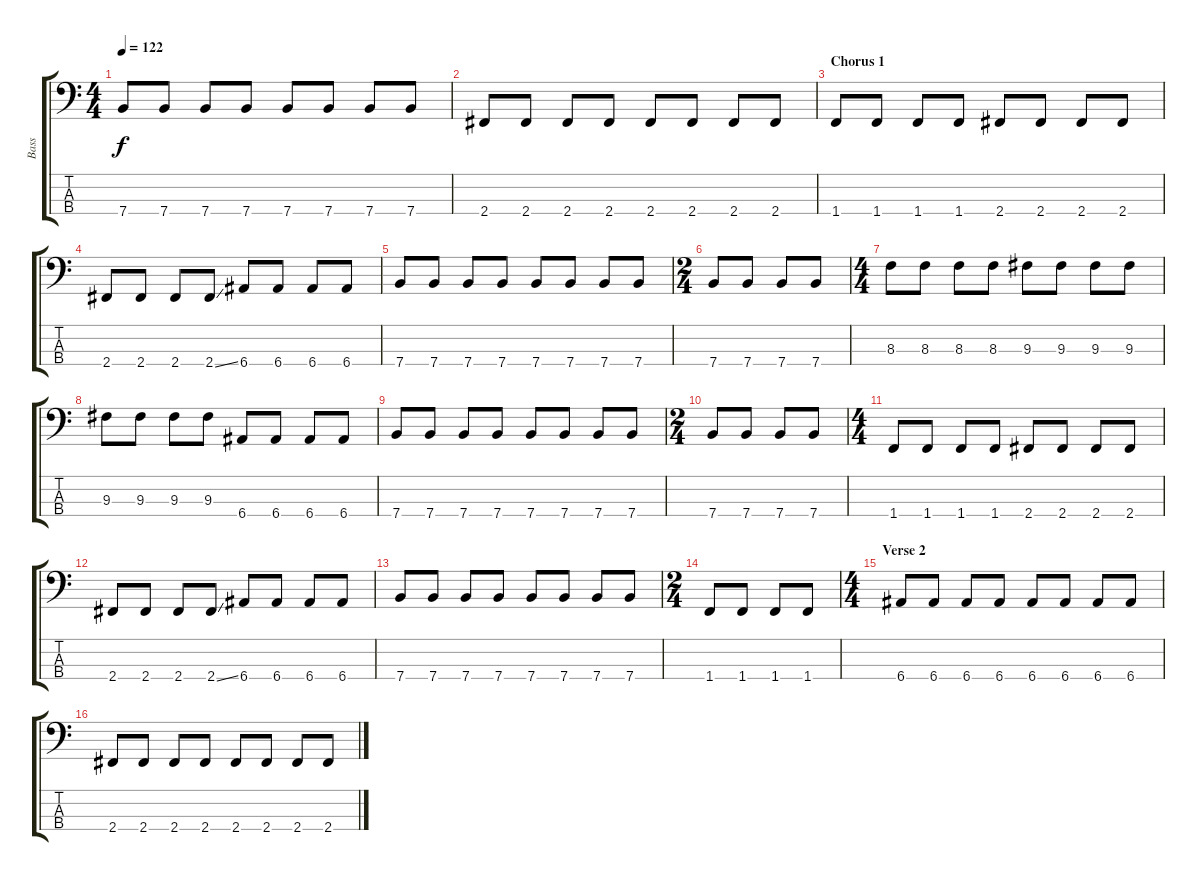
\track ("Bass" "Bass") {instrument electricbassfinger}
\staff {score tabs}
\tuning (G2 D2 A1 E1) {hide}
\ts (4 4)
\tempo 122
\clef f4
\ks c
7.4.8{dy f} 7.4.8 7.4.8 7.4.8 7.4.8 7.4.8 7.4.8 7.4.8 |
2.4.8 2.4.8 2.4.8 2.4.8 2.4.8 2.4.8 2.4.8 2.4.8 |
\section ("" "Chorus 1")
1.4.8 1.4.8 1.4.8 1.4.8 2.4.8 2.4.8 2.4.8 2.4.8 |
2.4.8 2.4.8 2.4.8 2.4{ss}.8 6.4.8 6.4.8 6.4.8 6.4.8 |
7.4.8 7.4.8 7.4.8 7.4.8 7.4.8 7.4.8 7.4.8 7.4.8 |
\ts (2 4)
7.4.8 7.4.8 7.4.8 7.4.8 |
\ts (4 4)
8.3.8 8.3.8 8.3.8 8.3.8 9.3.8 9.3.8 9.3.8 9.3.8 |
9.3.8 9.3.8 9.3.8 9.3.8 6.4.8 6.4.8 6.4.8 6.4.8 |
7.4.8 7.4.8 7.4.8 7.4.8 7.4.8 7.4.8 7.4.8 7.4.8 |
\ts (2 4)
7.4.8 7.4.8 7.4.8 7.4.8 |
\ts (4 4)
1.4.8 1.4.8 1.4.8 1.4.8 2.4.8 2.4.8 2.4.8 2.4.8 |
2.4.8 2.4.8 2.4.8 2.4{ss}.8 6.4.8 6.4.8 6.4.8 6.4.8 |
7.4.8 7.4.8 7.4.8 7.4.8 7.4.8 7.4.8 7.4.8 7.4.8 |
\ts (2 4)
1.4.8 1.4.8 1.4.8 1.4.8 |
\ts (4 4)
\section ("" "Verse 2")
6.4.8 6.4.8 6.4.8 6.4.8 6.4.8 6.4.8 6.4.8 6.4.8 |
2.4.8 2.4.8 2.4.8 2.4.8 2.4.8 2.4.8 2.4.8 2.4{ss}.8
